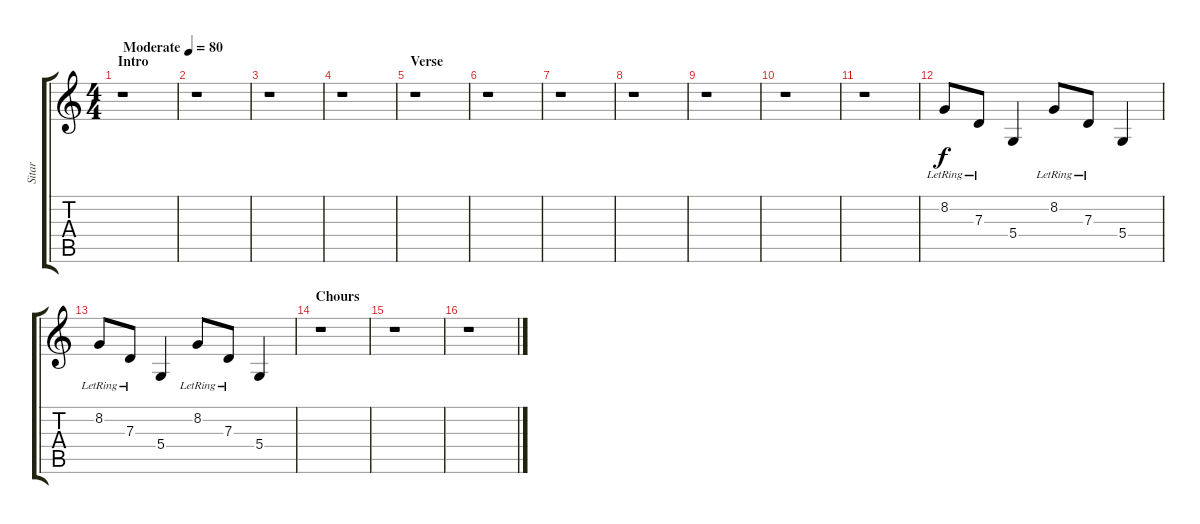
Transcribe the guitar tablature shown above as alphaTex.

\track ("Sitar" "Sitar") {instrument sitar}
\staff {score tabs}
\tuning (E4 B3 G3 D3 A2 E2) {hide}
\ts (4 4)
\section ("" "Intro")
\tempo (80 "Moderate")
\clef g2
\ks c
r.1{dy f instrument sitar} |
r.1 |
r.1 |
r.1 |
\section ("" "Verse")
r.1 |
r.1 |
r.1 |
r.1 |
r.1 |
r.1 |
r.1 |
8.2{lr}.8 7.3{lr}.8 5.4.4 8.2{lr}.8 7.3{lr}.8 5.4.4 |
8.2{lr}.8 7.3{lr}.8 5.4.4 8.2{lr}.8 7.3{lr}.8 5.4.4 |
\section ("" "Chours")
r.1 |
r.1 |
r.1
